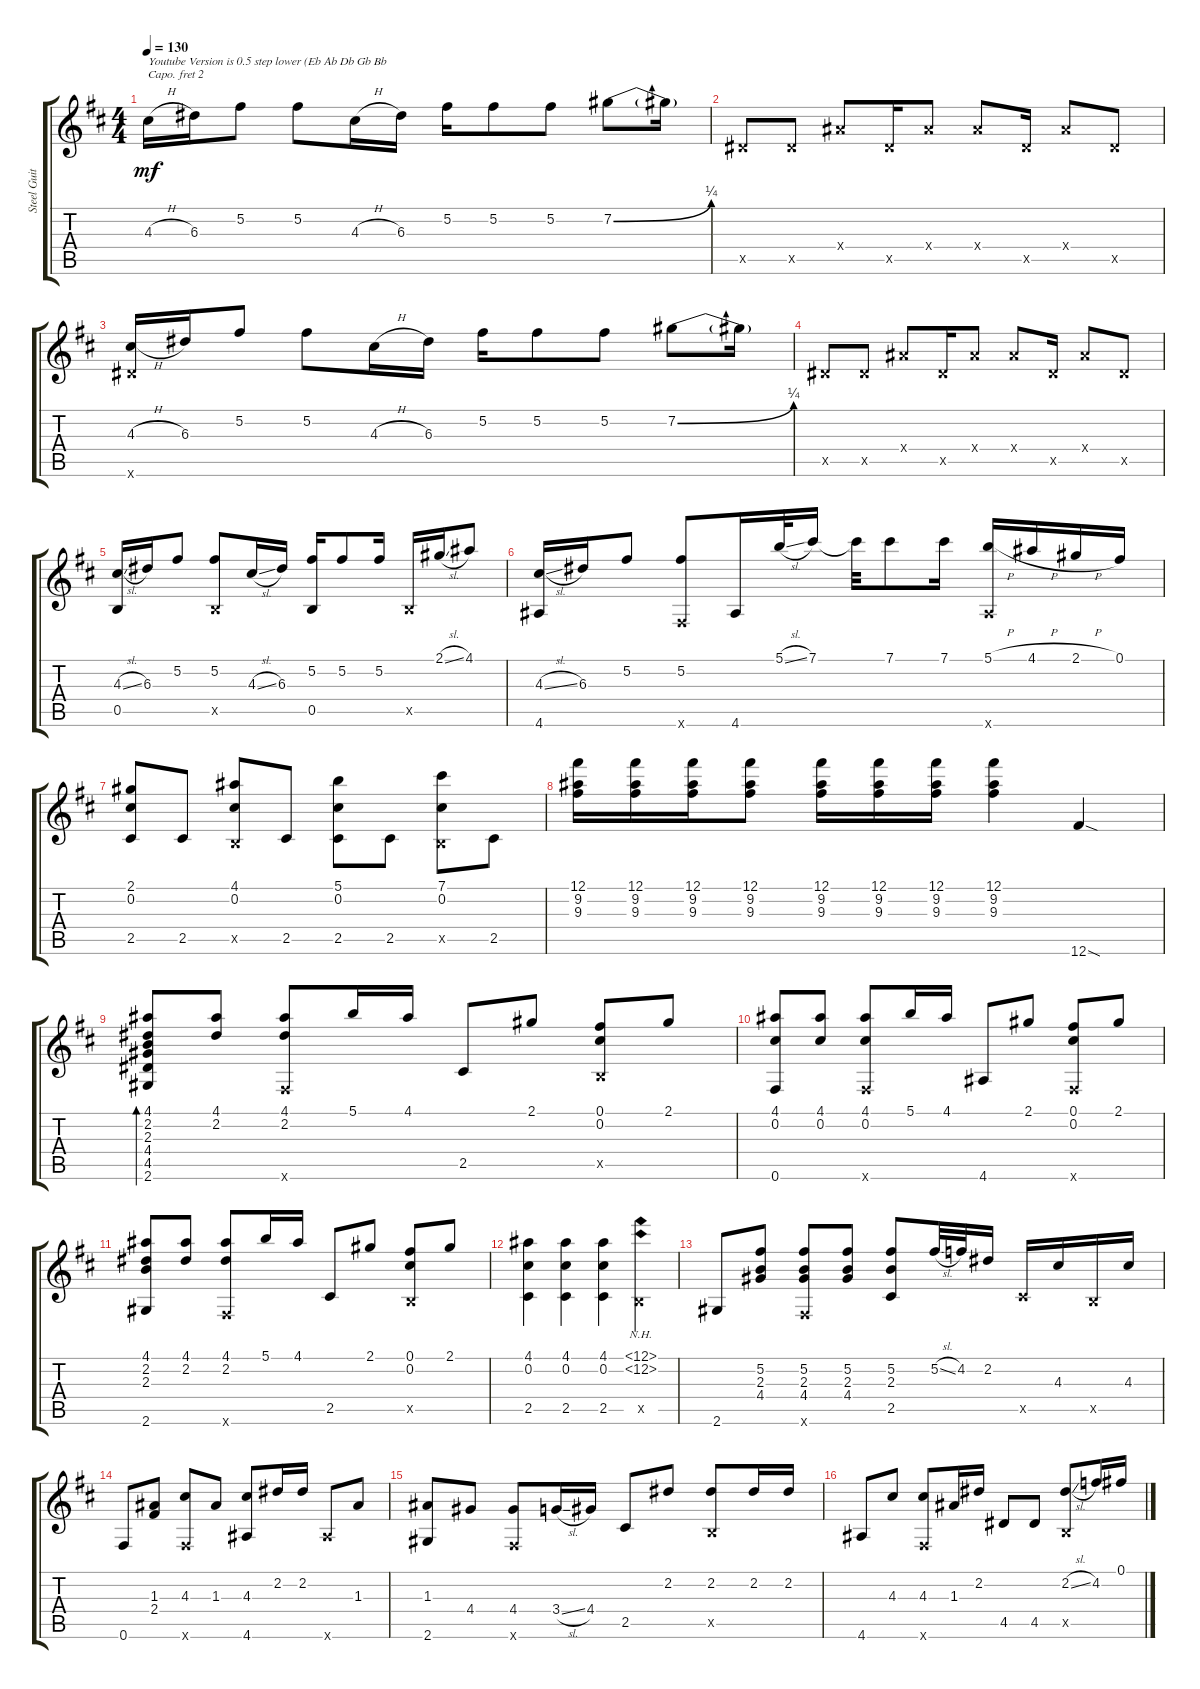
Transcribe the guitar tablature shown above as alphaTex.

\track ("Steel Guitar" "Steel Guit") {instrument acousticguitarsteel}
\staff {score tabs}
\capo 2
\tuning (E4 B3 G3 D3 A2 E2) {hide}
\ts (4 4)
\tempo 130
\clef g2
\ks d
4.3{h}.16{txt "Youtube Version is 0.5 step lower (Eb Ab Db Gb Bb " dy mf instrument acousticguitarsteel} 6.3.16 5.2.8 5.2.8 4.3{h}.16 6.3.16 5.2.16 5.2.8 5.2.8 7.2{be (bend 0 0 60 1)}.8 7.2{t}.16 |
4.5{x}.8 4.5{x}.8 6.4{x}.8 4.5{x}.16 6.4{x}.8 6.4{x}.8 4.5{x}.16 6.4{x}.8 4.5{x}.8 |
(4.3{h} 9.6{x}).16 6.3.16 5.2.8 5.2.8 4.3{h}.16 6.3.16 5.2.16 5.2.8 5.2.8 7.2{be (bend 0 0 60 1)}.8 7.2{t}.16 |
4.5{x}.8 4.5{x}.8 6.4{x}.8 4.5{x}.16 6.4{x}.8 6.4{x}.8 4.5{x}.16 6.4{x}.8 4.5{x}.8 |
(4.3{sl} 0.5).16 6.3.16 5.2.8 (5.2 0.5{x}).8 4.3{sl}.16 6.3.16 (5.2 0.5).16 5.2.8 5.2.16 0.5{x}.16 2.1{sl}.16 4.1.8 |
(4.3{sl} 4.6).16 6.3.16 5.2.8 (5.2 0.6{x}).8 4.6.16 5.1{sl}.32 7.1.16 7.1{t}.32 7.1.8 7.1.16 (5.1{h} 4.6{x}).16 4.1{h}.16 2.1{h}.16 0.1.16 |
(2.1 0.2 2.5).8 2.5.8 (4.1 0.2 0.5{x}).8 2.5.8 (5.1 0.2 2.5).8 2.5.8 (7.1 0.2 0.5{x}).8 2.5.8 |
(12.1 9.2 9.3).16 (12.1 9.2 9.3).16 (12.1 9.2 9.3).16 (12.1 9.2 9.3).8 (12.1 9.2 9.3).16 (12.1 9.2 9.3).16 (12.1 9.2 9.3).16 (12.1 9.2 9.3).4 12.6{sod}.4 |
(4.1 2.2 2.3 4.4 4.5 2.6).8{bd 30} (4.1 2.2).8 (4.1 2.2 0.6{x}).8 5.1.16 4.1.16 2.5.8 2.1.8 (0.1 0.2 0.5{x}).8 2.1.8 |
(4.1 0.2 0.6).8 (4.1 0.2).8 (4.1 0.2 0.6{x}).8 5.1.16 4.1.16 4.6.8 2.1.8 (0.1 0.2 0.6{x}).8 2.1.8 |
(4.1 2.2 2.3 2.6).8 (4.1 2.2).8 (4.1 2.2 0.6{x}).8 5.1.16 4.1.16 2.5.8 2.1.8 (0.1 0.2 0.5{x}).8 2.1.8 |
(4.1 0.2 2.5).4 (4.1 0.2 2.5).4 (4.1 0.2 2.5).4 (12.1{nh} 12.2{nh} 0.5{x}).4 |
2.6.8 (5.2 2.3 4.4).8 (5.2 2.3 4.4 0.6{x}).8 (5.2 2.3 4.4).8 (5.2 2.3 2.5).8 5.2{sl}.32 4.2.32 2.2.16 2.5{x}.16 4.3.16 0.5{x}.16 4.3.16 |
0.6.8 (1.3 2.4).8 (4.3 0.6{x}).8 1.3.8 (4.3 4.6).8 2.2.16 2.2.16 4.6{x}.8 1.3.8 |
(1.3 2.6).8 4.4.8 (4.4 0.6{x}).8 3.4{sl}.16 4.4.16 2.5.8 2.2.8 (2.2 0.5{x}).8 2.2.16 2.2.16 |
4.6.8 4.3.8 (4.3 0.6{x}).8 1.3.16 2.2.16 4.5.8 4.5.8 (2.2{sl} 0.5{x}).8 4.2.16 0.1.16
